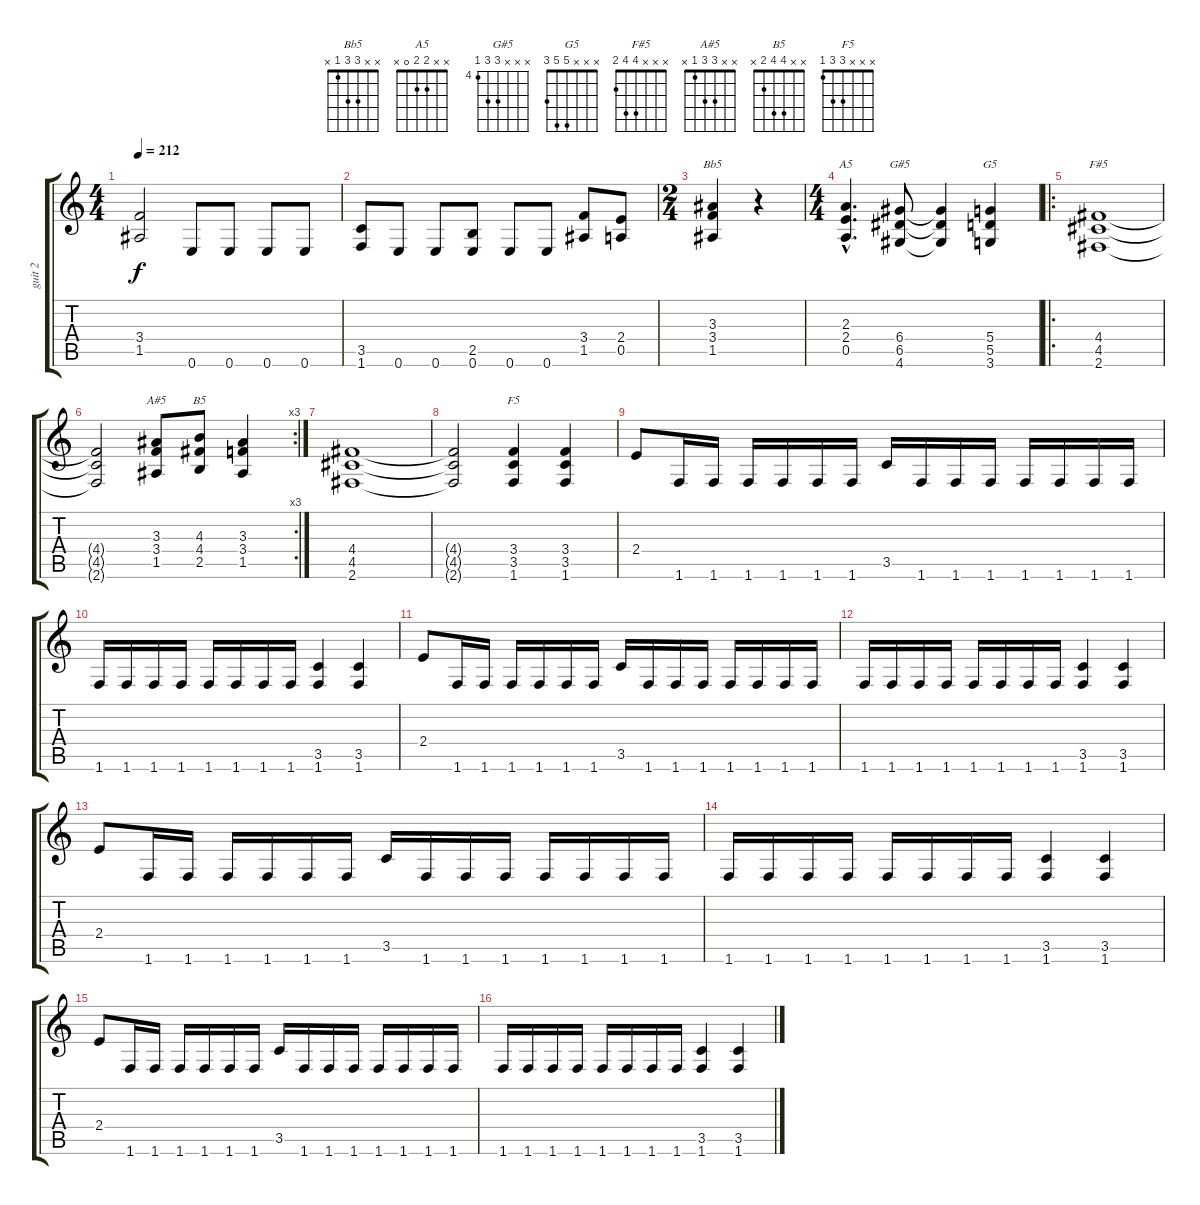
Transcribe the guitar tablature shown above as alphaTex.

\track ("guit 2" "guit 2") {instrument distortionguitar}
\staff {score tabs}
\tuning (E4 B3 G3 D3 A2 E2) {hide}
\chord ("Bb5" x x 3 3 1 x)
\chord ("A5" x x 2 2 0 x)
\chord ("G#5" x x x 6 6 4) {firstfret 4}
\chord ("G5" x x x 5 5 3)
\chord ("F#5" x x x 4 4 2)
\chord ("A#5" x x 3 3 1 x)
\chord ("B5" x x 4 4 2 x)
\chord ("F5" x x x 3 3 1)
\ts (4 4)
\tempo 212
\clef g2
\ks c
(3.4 1.5).2{dy f} 0.6.8 0.6.8 0.6.8 0.6.8 |
(3.5 1.6).8 0.6.8 0.6.8 (2.5 0.6).8 0.6.8 0.6.8 (3.4 1.5).8 (2.4 0.5).8 |
\ts (2 4)
(3.3 3.4 1.5).4{ch "Bb5"} r.4 |
\ts (4 4)
(2.3{hac} 2.4{hac} 0.5{hac}).4{d ch "A5"} (6.4 6.5 4.6).8{ch "G#5"} (6.4{t} 6.5{t} 4.6{t}).4 (5.4 5.5 3.6).4{ch "G5"} |
\ro
(4.4 4.5 2.6).1{ch "F#5"} |
\rc 3
(4.4{t} 4.5{t} 2.6{t}).2 (3.3 3.4 1.5).8{ch "A#5"} (4.3 4.4 2.5).8{ch "B5"} (3.3 3.4 1.5).4 |
(4.4 4.5 2.6).1 |
(4.4{t} 4.5{t} 2.6{t}).2 (3.4 3.5 1.6).4{ch "F5"} (3.4 3.5 1.6).4 |
2.4.8 1.6.16 1.6.16 1.6.16 1.6.16 1.6.16 1.6.16 3.5.16 1.6.16 1.6.16 1.6.16 1.6.16 1.6.16 1.6.16 1.6.16 |
1.6.16 1.6.16 1.6.16 1.6.16 1.6.16 1.6.16 1.6.16 1.6.16 (3.5 1.6).4 (3.5 1.6).4 |
2.4.8 1.6.16 1.6.16 1.6.16 1.6.16 1.6.16 1.6.16 3.5.16 1.6.16 1.6.16 1.6.16 1.6.16 1.6.16 1.6.16 1.6.16 |
1.6.16 1.6.16 1.6.16 1.6.16 1.6.16 1.6.16 1.6.16 1.6.16 (3.5 1.6).4 (3.5 1.6).4 |
2.4.8 1.6.16 1.6.16 1.6.16 1.6.16 1.6.16 1.6.16 3.5.16 1.6.16 1.6.16 1.6.16 1.6.16 1.6.16 1.6.16 1.6.16 |
1.6.16 1.6.16 1.6.16 1.6.16 1.6.16 1.6.16 1.6.16 1.6.16 (3.5 1.6).4 (3.5 1.6).4 |
2.4.8 1.6.16 1.6.16 1.6.16 1.6.16 1.6.16 1.6.16 3.5.16 1.6.16 1.6.16 1.6.16 1.6.16 1.6.16 1.6.16 1.6.16 |
1.6.16 1.6.16 1.6.16 1.6.16 1.6.16 1.6.16 1.6.16 1.6.16 (3.5 1.6).4 (3.5 1.6).4
